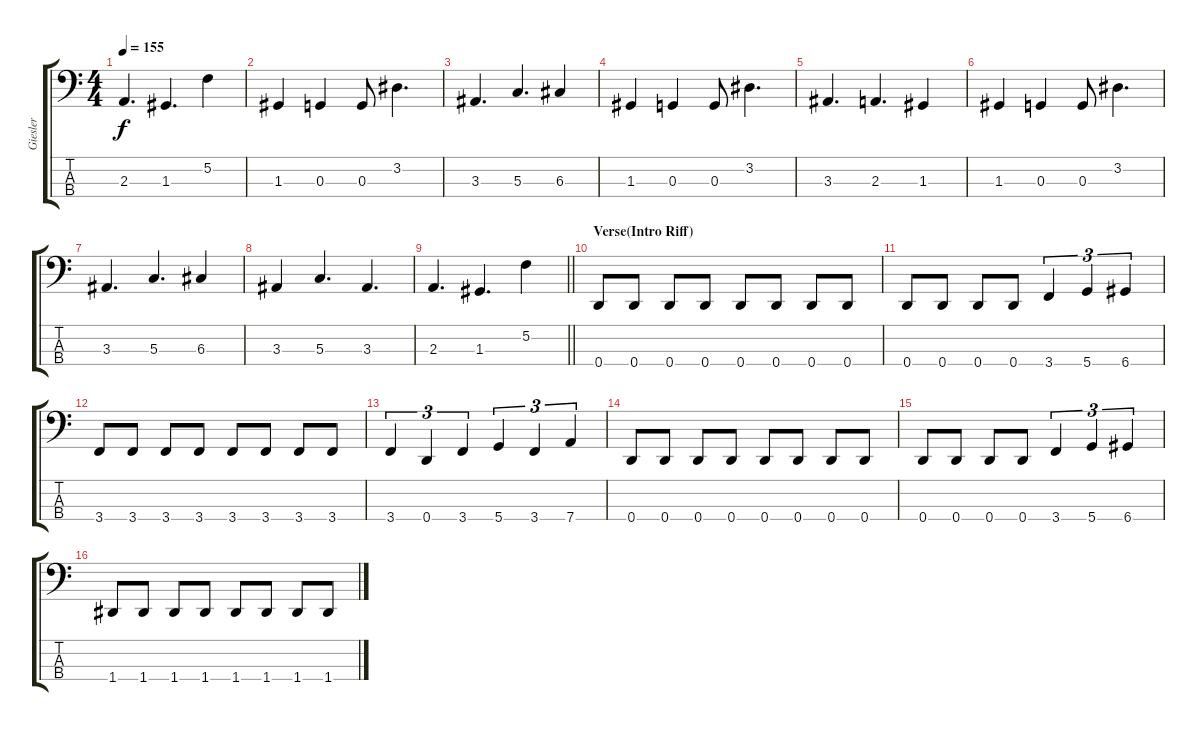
\track ("Giesler" "Giesler") {instrument electricbassfinger}
\staff {score tabs}
\tuning (F2 C2 G1 D1) {hide}
\ts (4 4)
\tempo 155
\clef f4
\ks c
2.3.4{d dy f} 1.3.4{d} 5.2.4 |
1.3.4 0.3.4 0.3.8 3.2.4{d} |
3.3.4{d} 5.3.4{d} 6.3.4 |
1.3.4 0.3.4 0.3.8 3.2.4{d} |
3.3.4{d} 2.3.4{d} 1.3.4 |
1.3.4 0.3.4 0.3.8 3.2.4{d} |
3.3.4{d} 5.3.4{d} 6.3.4 |
3.3.4 5.3.4{d} 3.3.4{d} |
\barLineRight lightlight
2.3.4{d} 1.3.4{d} 5.2.4 |
\section ("" "Verse(Intro Riff)")
0.4.8 0.4.8 0.4.8 0.4.8 0.4.8 0.4.8 0.4.8 0.4.8 |
0.4.8 0.4.8 0.4.8 0.4.8 3.4.4{tu (3 2)} 5.4.4{tu (3 2)} 6.4.4{tu (3 2)} |
3.4.8 3.4.8 3.4.8 3.4.8 3.4.8 3.4.8 3.4.8 3.4.8 |
3.4.4{tu (3 2)} 0.4.4{tu (3 2)} 3.4.4{tu (3 2)} 5.4.4{tu (3 2)} 3.4.4{tu (3 2)} 7.4.4{tu (3 2)} |
0.4.8 0.4.8 0.4.8 0.4.8 0.4.8 0.4.8 0.4.8 0.4.8 |
0.4.8 0.4.8 0.4.8 0.4.8 3.4.4{tu (3 2)} 5.4.4{tu (3 2)} 6.4.4{tu (3 2)} |
1.4.8 1.4.8 1.4.8 1.4.8 1.4.8 1.4.8 1.4.8 1.4.8
